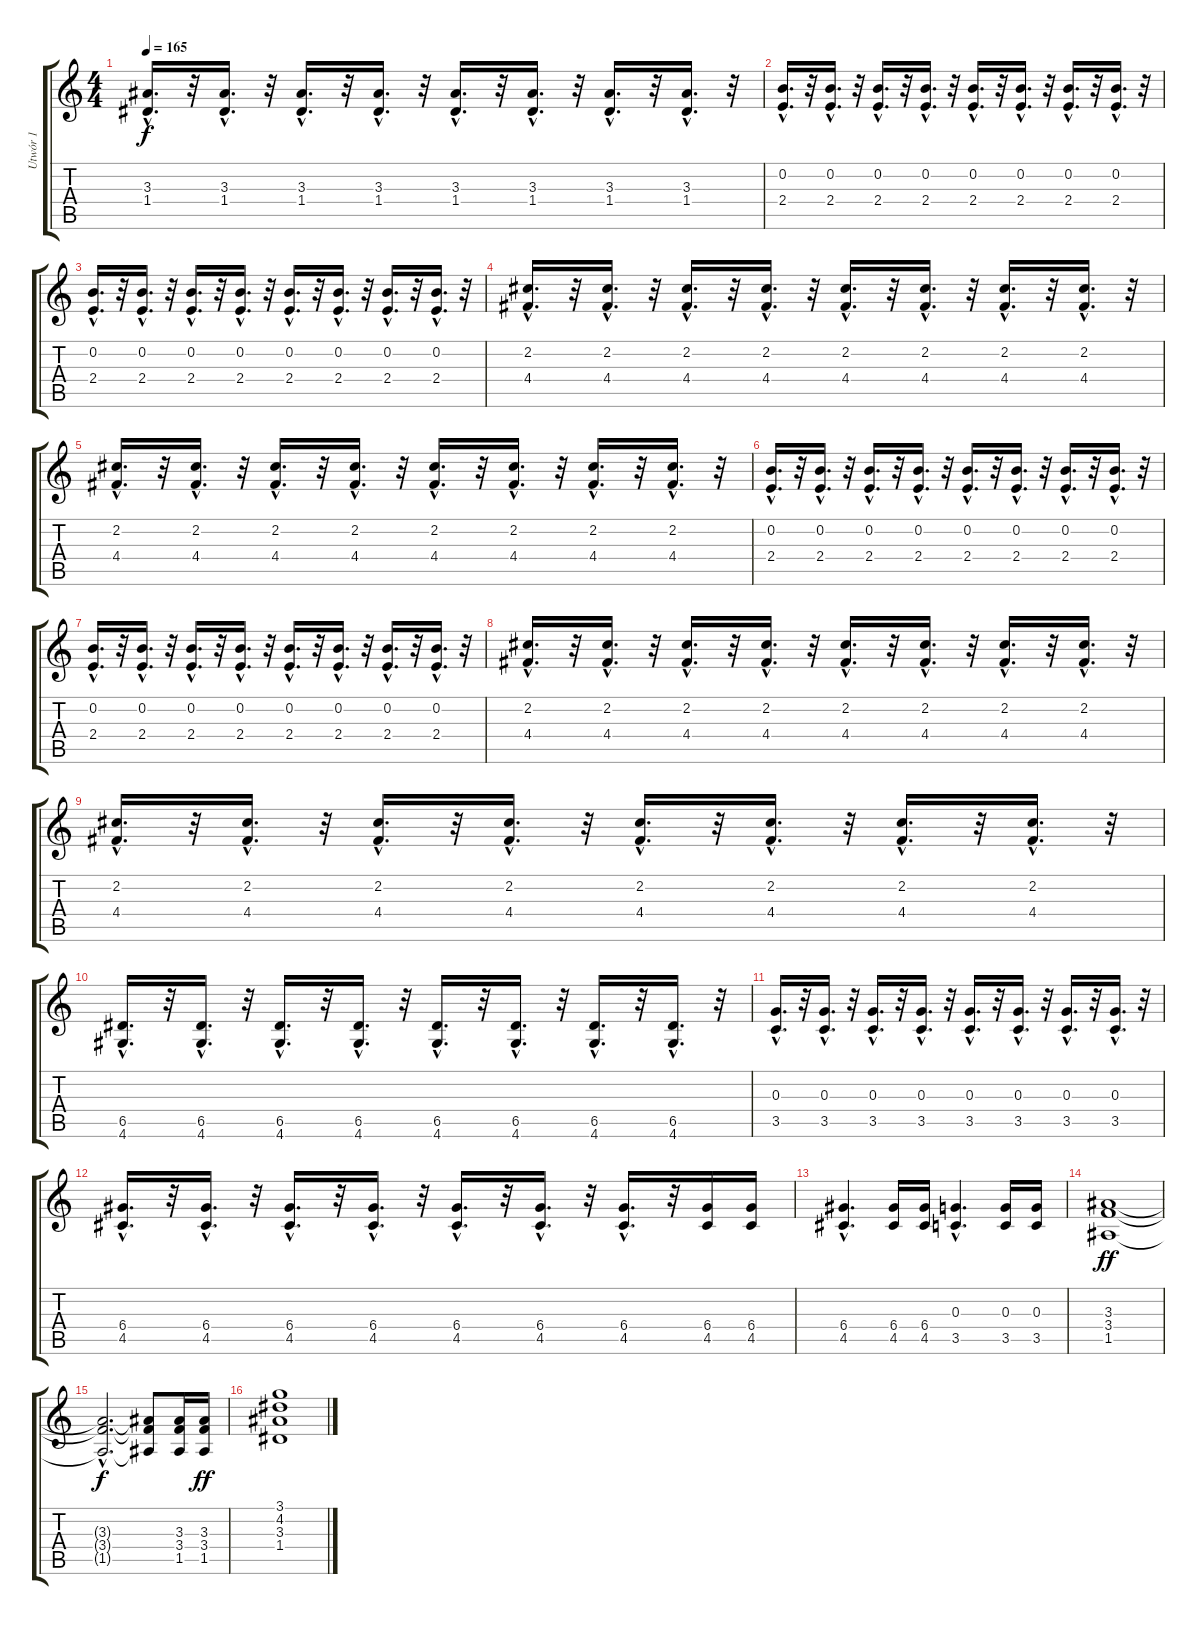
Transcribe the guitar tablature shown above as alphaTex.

\track ("Utwór 1" "Utwór 1") {instrument distortionguitar}
\staff {score tabs}
\tuning (E4 B3 G3 D3 A2 E2) {hide}
\ts (4 4)
\tempo 165
\clef g2
\ks c
(3.3{hac} 1.4{hac}).16{d dy f} r.32 (3.3{hac} 1.4{hac}).16{d} r.32 (3.3{hac} 1.4{hac}).16{d} r.32 (3.3{hac} 1.4{hac}).16{d} r.32 (3.3{hac} 1.4{hac}).16{d} r.32 (3.3{hac} 1.4{hac}).16{d} r.32 (3.3{hac} 1.4{hac}).16{d} r.32 (3.3{hac} 1.4{hac}).16{d} r.32 |
(0.2{hac} 2.4{hac}).16{d} r.32 (0.2{hac} 2.4{hac}).16{d} r.32 (0.2{hac} 2.4{hac}).16{d} r.32 (0.2{hac} 2.4{hac}).16{d} r.32 (0.2{hac} 2.4{hac}).16{d} r.32 (0.2{hac} 2.4{hac}).16{d} r.32 (0.2{hac} 2.4{hac}).16{d} r.32 (0.2{hac} 2.4{hac}).16{d} r.32 |
(0.2{hac} 2.4{hac}).16{d} r.32 (0.2{hac} 2.4{hac}).16{d} r.32 (0.2{hac} 2.4{hac}).16{d} r.32 (0.2{hac} 2.4{hac}).16{d} r.32 (0.2{hac} 2.4{hac}).16{d} r.32 (0.2{hac} 2.4{hac}).16{d} r.32 (0.2{hac} 2.4{hac}).16{d} r.32 (0.2{hac} 2.4{hac}).16{d} r.32 |
(2.2{hac} 4.4{hac}).16{d} r.32 (2.2{hac} 4.4{hac}).16{d} r.32 (2.2{hac} 4.4{hac}).16{d} r.32 (2.2{hac} 4.4{hac}).16{d} r.32 (2.2{hac} 4.4{hac}).16{d} r.32 (2.2{hac} 4.4{hac}).16{d} r.32 (2.2{hac} 4.4{hac}).16{d} r.32 (2.2{hac} 4.4{hac}).16{d} r.32 |
(2.2{hac} 4.4{hac}).16{d} r.32 (2.2{hac} 4.4{hac}).16{d} r.32 (2.2{hac} 4.4{hac}).16{d} r.32 (2.2{hac} 4.4{hac}).16{d} r.32 (2.2{hac} 4.4{hac}).16{d} r.32 (2.2{hac} 4.4{hac}).16{d} r.32 (2.2{hac} 4.4{hac}).16{d} r.32 (2.2{hac} 4.4{hac}).16{d} r.32 |
(0.2{hac} 2.4{hac}).16{d} r.32 (0.2{hac} 2.4{hac}).16{d} r.32 (0.2{hac} 2.4{hac}).16{d} r.32 (0.2{hac} 2.4{hac}).16{d} r.32 (0.2{hac} 2.4{hac}).16{d} r.32 (0.2{hac} 2.4{hac}).16{d} r.32 (0.2{hac} 2.4{hac}).16{d} r.32 (0.2{hac} 2.4{hac}).16{d} r.32 |
(0.2{hac} 2.4{hac}).16{d} r.32 (0.2{hac} 2.4{hac}).16{d} r.32 (0.2{hac} 2.4{hac}).16{d} r.32 (0.2{hac} 2.4{hac}).16{d} r.32 (0.2{hac} 2.4{hac}).16{d} r.32 (0.2{hac} 2.4{hac}).16{d} r.32 (0.2{hac} 2.4{hac}).16{d} r.32 (0.2{hac} 2.4{hac}).16{d} r.32 |
(2.2{hac} 4.4{hac}).16{d} r.32 (2.2{hac} 4.4{hac}).16{d} r.32 (2.2{hac} 4.4{hac}).16{d} r.32 (2.2{hac} 4.4{hac}).16{d} r.32 (2.2{hac} 4.4{hac}).16{d} r.32 (2.2{hac} 4.4{hac}).16{d} r.32 (2.2{hac} 4.4{hac}).16{d} r.32 (2.2{hac} 4.4{hac}).16{d} r.32 |
(2.2{hac} 4.4{hac}).16{d} r.32 (2.2{hac} 4.4{hac}).16{d} r.32 (2.2{hac} 4.4{hac}).16{d} r.32 (2.2{hac} 4.4{hac}).16{d} r.32 (2.2{hac} 4.4{hac}).16{d} r.32 (2.2{hac} 4.4{hac}).16{d} r.32 (2.2{hac} 4.4{hac}).16{d} r.32 (2.2{hac} 4.4{hac}).16{d} r.32 |
(6.5{hac} 4.6{hac}).16{d} r.32 (6.5{hac} 4.6{hac}).16{d} r.32 (6.5{hac} 4.6{hac}).16{d} r.32 (6.5{hac} 4.6{hac}).16{d} r.32 (6.5{hac} 4.6{hac}).16{d} r.32 (6.5{hac} 4.6{hac}).16{d} r.32 (6.5{hac} 4.6{hac}).16{d} r.32 (6.5{hac} 4.6{hac}).16{d} r.32 |
(0.3{hac} 3.5{hac}).16{d} r.32 (0.3{hac} 3.5{hac}).16{d} r.32 (0.3{hac} 3.5{hac}).16{d} r.32 (0.3{hac} 3.5{hac}).16{d} r.32 (0.3{hac} 3.5{hac}).16{d} r.32 (0.3{hac} 3.5{hac}).16{d} r.32 (0.3{hac} 3.5{hac}).16{d} r.32 (0.3{hac} 3.5{hac}).16{d} r.32 |
(6.4{hac} 4.5{hac}).16{d} r.32 (6.4{hac} 4.5{hac}).16{d} r.32 (6.4{hac} 4.5{hac}).16{d} r.32 (6.4{hac} 4.5{hac}).16{d} r.32 (6.4{hac} 4.5{hac}).16{d} r.32 (6.4{hac} 4.5{hac}).16{d} r.32 (6.4{hac} 4.5{hac}).16{d} r.32 (6.4 4.5).16 (6.4 4.5).16 |
(6.4{hac} 4.5{hac}).4{d} (6.4 4.5).16 (6.4 4.5).16 (0.3{hac} 3.5{hac}).4{d} (0.3 3.5).16 (0.3 3.5).16 |
(3.3 3.4 1.5).1{dy ff} |
(3.3{hac t} 3.4{hac t} 1.5{hac t}).2{d dy f} (3.3{t} 3.4{t} 1.5{t}).8 (3.3 3.4 1.5).16 (3.3 3.4 1.5).16{dy ff} |
(3.1 4.2 3.3 1.4).1
